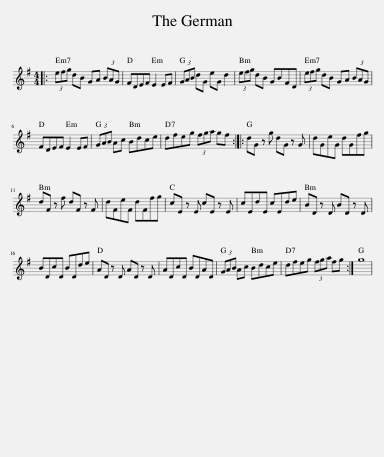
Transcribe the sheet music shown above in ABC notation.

X:1
L:1/8
M:4/4
I:linebreak $
K:G
V:1 treble
V:1
|: (3efg dB GA (3BAG | FDEF E2 EF | (3GAB dG eG d2 | (3efg dB GBFD | (3efg dB GA (3BAG |$ %5
 FDEF E2 EF | (3GAB Ac Bdce | dfeg (3fga gf :: dG z g dG z G | dGeG dGfg |$ %10
 dF z f dF z F | dFeF dFfg | cE z E cE z E | cEdE cEde | BD z D BD z D |$ %15
 BDcD BDde | AD z D AD z D | ADcD BDAD | (3GAB Ac Bdce | dfeg (3fga fg :| %20
 g8 | %21
